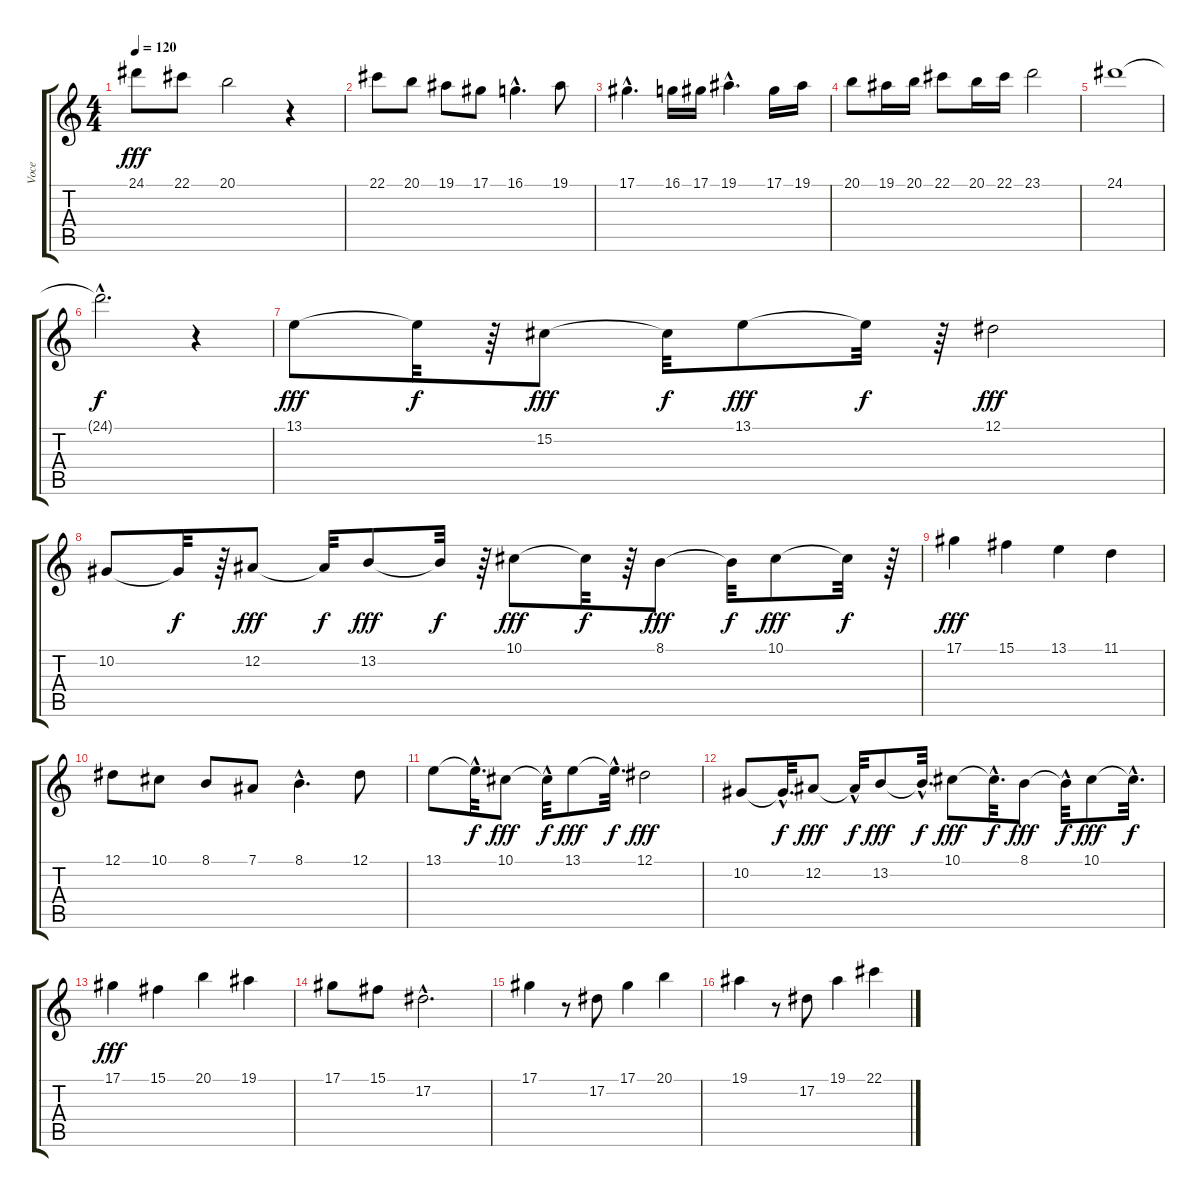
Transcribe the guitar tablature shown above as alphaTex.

\track ("Voce" "Voce") {instrument lead2sawtooth}
\staff {score tabs}
\tuning (Eb4 Bb3 Gb3 Db3 Ab2 Eb2) {hide}
\ts (4 4)
\tempo 120
\clef g2
\ks c
24.1.8{dy fff} 22.1.8 20.1.2 r.4 |
22.1.8 20.1.8 19.1.8 17.1.8 16.1{hac}.4{d} 19.1.8 |
17.1{hac}.4{d} 16.1.16 17.1.16 19.1{hac}.4{d} 17.1.16 19.1.16 |
20.1.8 19.1.16 20.1.16 22.1.8 20.1.16 22.1.16 23.1.2 |
24.1.1 |
24.1{hac t}.2{d dy f} r.4 |
13.1.8{dy fff} 13.1{t}.32{dy f} r.64 15.2.8{dy fff} 15.2{t}.32{dy f} 13.1.8{dy fff} 13.1{t}.32{dy f} r.64 12.1.2{dy fff} |
10.2.8 10.2{t}.32{dy f} r.64 12.2.8{dy fff} 12.2{t}.32{dy f} 13.2.8{dy fff} 13.2{t}.32{dy f} r.64 10.1.8{dy fff} 10.1{t}.32{dy f} r.64 8.1.8{dy fff} 8.1{t}.32{dy f} 10.1.8{dy fff} 10.1{t}.32{dy f} r.64 |
17.1.4{dy fff} 15.1.4 13.1.4 11.1.4 |
12.1.8 10.1.8 8.1.8 7.1.8 8.1{hac}.4{d} 12.1.8 |
13.1.8 13.1{hac t}.32{d dy f} 10.1.8{dy fff} 10.1{hac t}.32{dy f} 13.1.8{dy fff} 13.1{hac t}.32{d dy f} 12.1.2{dy fff} |
10.2.8 10.2{hac t}.32{d dy f} 12.2.8{dy fff} 12.2{hac t}.32{dy f} 13.2.8{dy fff} 13.2{hac t}.32{d dy f} 10.1.8{dy fff} 10.1{hac t}.32{d dy f} 8.1.8{dy fff} 8.1{hac t}.32{dy f} 10.1.8{dy fff} 10.1{hac t}.32{d dy f} |
17.1.4{dy fff} 15.1.4 20.1.4 19.1.4 |
17.1.8 15.1.8 17.2{hac}.2{d} |
17.1.4 r.8 17.2.8 17.1.4 20.1.4 |
19.1.4 r.8 17.2.8 19.1.4 22.1.4
